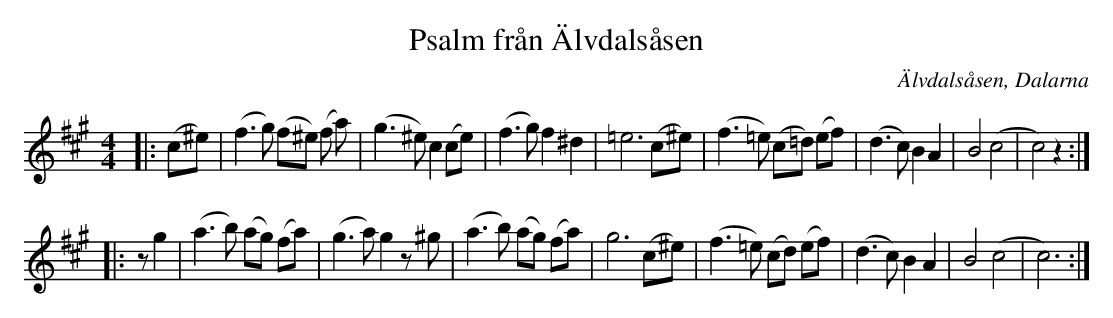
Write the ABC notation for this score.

X:1
T:Psalm från Älvdalsåsen
O:Älvdalsåsen, Dalarna
M:4/4
L:1/8
K:A
[|: (c^e) | (f3 g) (f^e) (f a) | (g3 ^e) c2 (ce) | (f3 g) f2 ^d2 | =e6 (c^e) | (f3=e) (c=d) (ef) | (d3c) B2 A2 | B4(c4 | c4) z2 :|]
|: z1 g2 | (a3b) (ag) (fa) | (g3a) g2 z1 ^g | (a3 b) (ag) (fa) | g6 (c^e) | (f3 =e) (cd) (ef) | (d3 c) B2 A2 | B4 (c4 | c6) :|]
